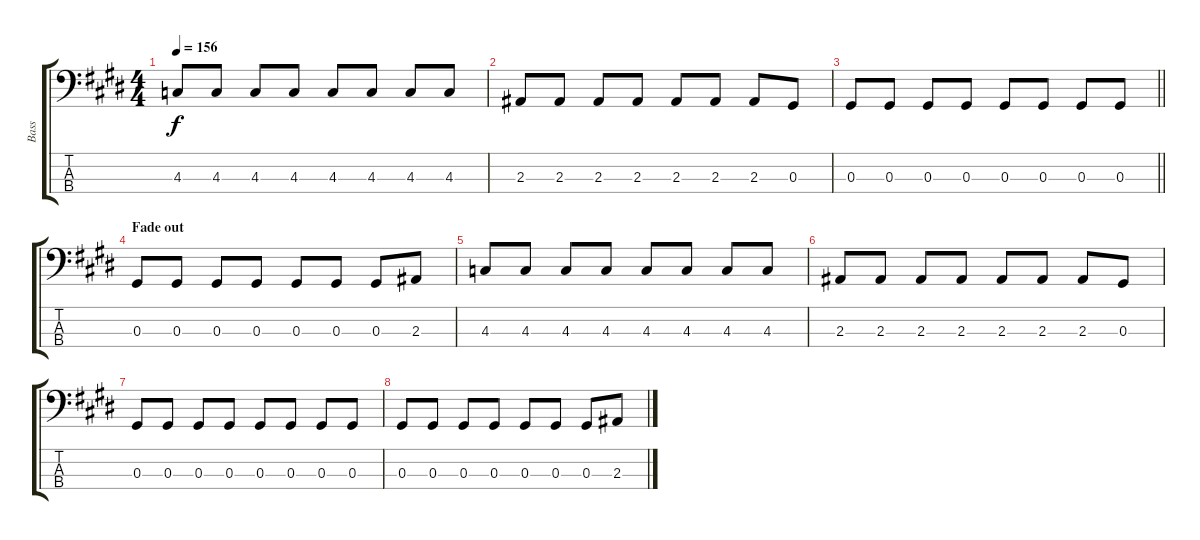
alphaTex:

\track ("Bass" "Bass") {instrument electricbassfinger}
\staff {score tabs}
\tuning (Gb2 Db2 Ab1 Eb1) {hide}
\ts (4 4)
\tempo 156
\clef f4
\ks c#minor
4.3.8{dy f} 4.3.8 4.3.8 4.3.8 4.3.8 4.3.8 4.3.8 4.3.8 |
\ks e
2.3.8 2.3.8 2.3.8 2.3.8 2.3.8 2.3.8 2.3.8 0.3.8 |
\barLineRight lightlight
\ks c#minor
0.3.8 0.3.8 0.3.8 0.3.8 0.3.8 0.3.8 0.3.8 0.3.8 |
\section ("" "Fade out")
0.3.8 0.3.8 0.3.8 0.3.8 0.3.8 0.3.8 0.3.8 2.3.8 |
4.3.8 4.3.8 4.3.8 4.3.8 4.3.8 4.3.8 4.3.8 4.3.8 |
\ks e
2.3.8 2.3.8 2.3.8 2.3.8 2.3.8 2.3.8 2.3.8 0.3.8 |
\ks c#minor
0.3.8 0.3.8 0.3.8 0.3.8 0.3.8 0.3.8 0.3.8 0.3.8 |
0.3.8 0.3.8 0.3.8 0.3.8 0.3.8 0.3.8 0.3.8 2.3.8
